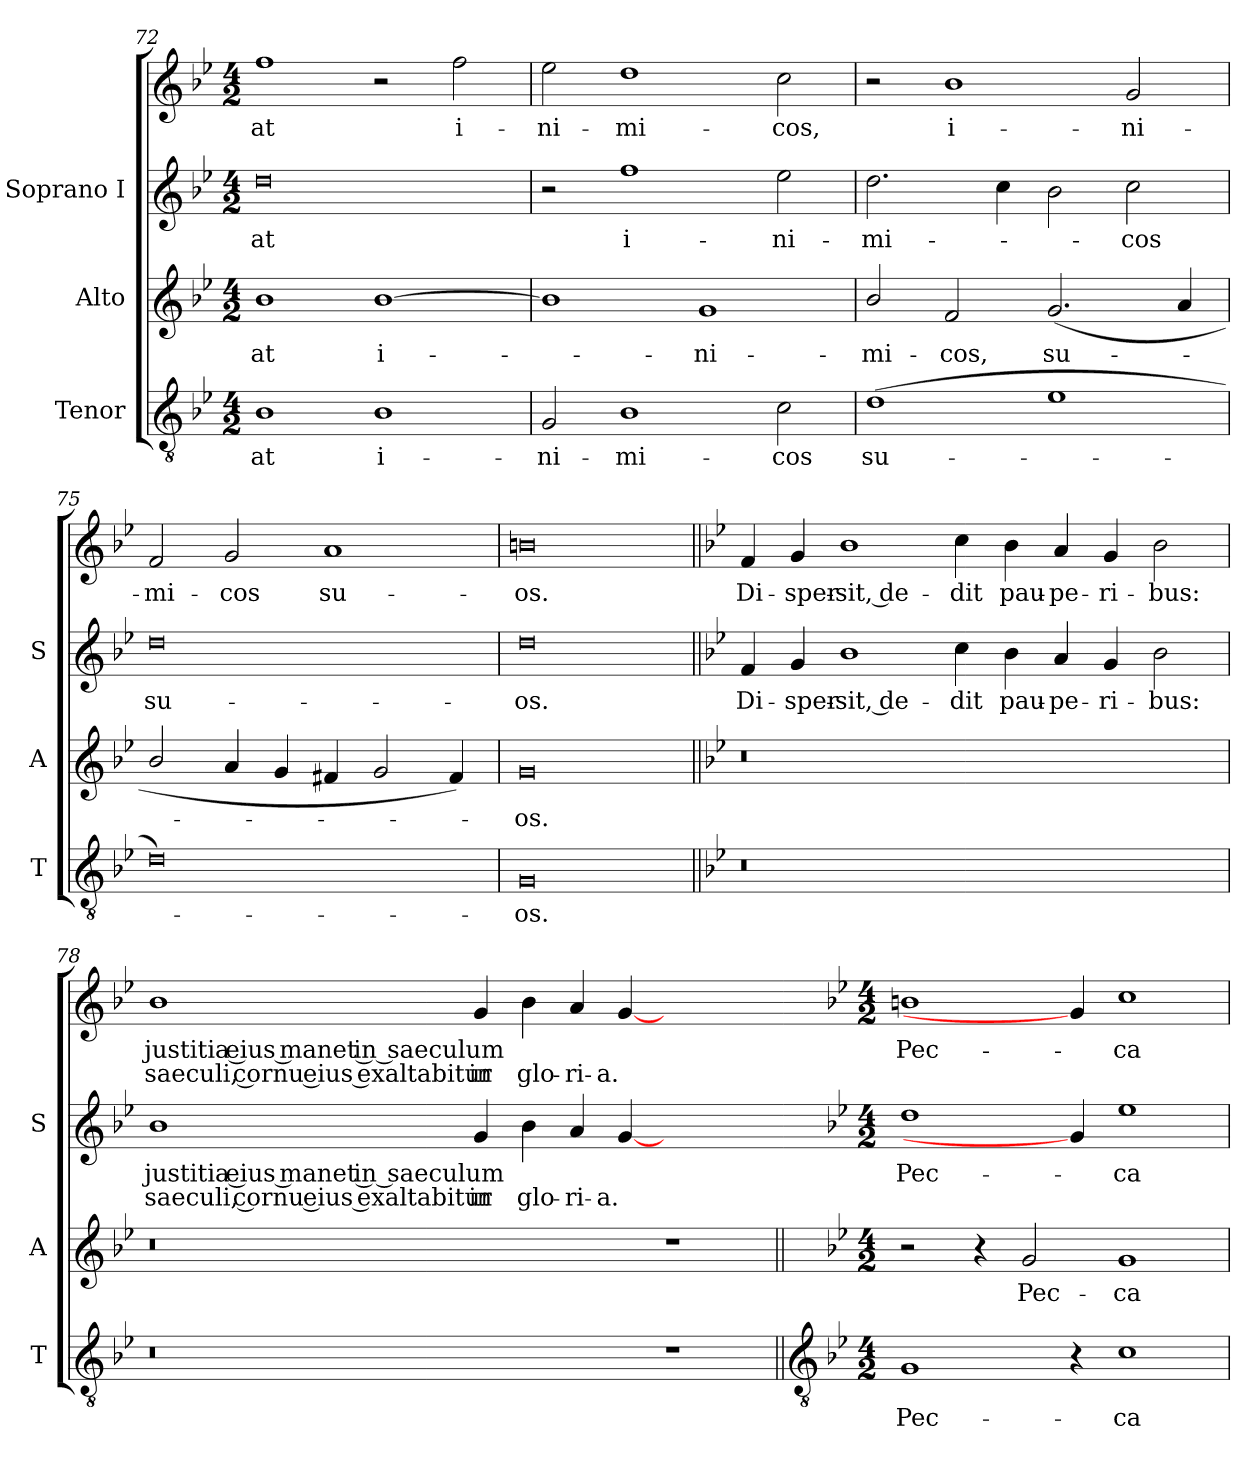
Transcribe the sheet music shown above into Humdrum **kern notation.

**kern	**text	**kern	**text	**kern	**text	**text	**kern	**text	**text
*part3	*part3	*part2	*part2	*part1	*part1	*part1	*part1	*part1	*part1
*staff4	*staff4	*staff3	*staff3	*staff2	*staff2	*staff2	*staff1	*staff1	*staff1
*I"Tenor	*	*I"Alto	*	*I"Soprano I	*	*	*	*	*
*I'T	*	*I'A	*	*I'S	*	*	*	*	*
!!LO:LB:g=z
*clefGv2	*	*clefG2	*	*clefG2	*	*	*clefG2	*	*
*k[b-e-]	*	*k[b-e-]	*	*k[b-e-]	*	*	*k[b-e-]	*	*
*B-:	*	*B-:	*	*B-:	*	*	*B-:	*	*
*M4/2	*	*M4/2	*	*M4/2	*	*	*M4/2	*	*
=72	=72	=72	=72	=72	=72	=72	=72	=72	=72
!	!LO:LY:b	!	!LO:LY:b	!	!LO:LY:b	!	!	!LO:LY:b	!
1B-	-at	1b-	-at	0dd	-at	.	1ff	-at	.
!	!LO:LY:b	!	!LO:LY:b	!	!	!	!	!	!
1B-	i-	[1b-	i-	.	.	.	2r	.	.
!	!	!	!	!	!	!	!	!LO:LY:b	!
.	.	.	.	.	.	.	2ff	i-	.
=73	=73	=73	=73	=73	=73	=73	=73	=73	=73
!	!LO:LY:b	!	!	!	!	!	!	!LO:LY:b	!
2G	-ni-	1b-]	.	2r	.	.	2ee-	ni-	.
!	!LO:LY:b	!	!	!	!LO:LY:b	!	!	!LO:LY:b	!
1B-	-mi-	.	.	1ff	i-	.	1dd	-mi-	.
!	!	!	!LO:LY:b	!	!	!	!	!	!
.	.	1g	ni-	.	.	.	.	.	.
!	!LO:LY:b	!	!	!	!LO:LY:b	!	!	!LO:LY:b	!
2c	-cos	.	.	2ee-	-ni-	.	2cc	-cos,	.
=74	=74	=74	=74	=74	=74	=74	=74	=74	=74
!	!LO:LY:b	!	!LO:LY:b	!	!LO:LY:b	!	!	!	!
(>1d	su-	2b-/	-mi-	2.dd	-mi-	.	2r	.	.
!	!	!	!LO:LY:b	!	!	!	!	!LO:LY:b	!
.	.	2f	-cos,	.	.	.	1b-	-i-	.
.	.	.	.	4cc	.	.	.	.	.
!	!	!	!LO:LY:b	!	!	!	!	!	!
1e-	.	(<2.g	su-	2b-	.	.	.	.	.
!	!	!	!	!	!LO:LY:b	!	!	!LO:LY:b	!
.	.	.	.	2cc	cos	.	2g	-ni-	.
.	.	4a/	.	.	.	.	.	.	.
=75	=75	=75	=75	=75	=75	=75	=75	=75	=75
!	!	!	!	!	!LO:LY:b	!	!	!LO:LY:b	!
0d)	.	2b-/	.	0dd	-su-	.	2f	mi-	.
!	!	!	!	!	!	!	!	!LO:LY:b	!
.	.	4a/	.	.	.	.	2g	-cos	.
.	.	4g	.	.	.	.	.	.	.
!	!	!	!	!	!	!	!	!LO:LY:b	!
.	.	4f#X	.	.	.	.	1a	su-	.
.	.	2g	.	.	.	.	.	.	.
.	.	4f#)	.	.	.	.	.	.	.
=76	=76	=76	=76	=76	=76	=76	=76	=76	=76
!	!LO:LY:b	!	!LO:LY:b	!	!LO:LY:b	!	!	!LO:LY:b	!
0G	os.	0g	os.	0dd	os.	.	0bn	-os.	.
!!LO:LB:g=z
=77||	=77||	=77||	=77||	=77||	=77||	=77||	=77||	=77||	=77||
*	*	*	*	*k[b-e-]	*	*	*k[b-e-]	*	*
*	*	*	*	*B-:	*	*	*B-:	*	*
!	!	!	!	!	!LO:LY:b	!	!	!LO:LY:b	!
0r	.	0r	.	4f	Di-	.	4f	Di-	.
!	!	!	!	!	!LO:LY:b	!	!	!LO:LY:b	!
.	.	.	.	4g	-sper-	.	4g	-sper-	.
!	!	!	!	!	!LO:LY:b	!	!	!LO:LY:b	!
.	.	.	.	1b-	-sit, de-	.	1b-	-sit, de-	.
!	!	!	!	!	!LO:LY:b	!	!	!LO:LY:b	!
.	.	.	.	4cc	-dit	.	4cc	-dit	.
!	!	!	!	!	!LO:LY:b	!	!	!LO:LY:b	!
.	.	.	.	4b-	pau-	.	4b-	pau-	.
!	!	!	!	!	!LO:LY:b	!	!	!LO:LY:b	!
1ryy	.	1ryy	.	4a	-pe-	.	4a	-pe-	.
!	!	!	!	!	!LO:LY:b	!	!	!LO:LY:b	!
.	.	.	.	4g	-ri-	.	4g	-ri-	.
!	!	!	!	!	!LO:LY:b	!	!	!LO:LY:b	!
.	.	.	.	2b-	-bus:	.	2b-	-bus:	.
=78	=78	=78	=78	=78	=78	=78	=78	=78	=78
!	!	!	!	!	!LO:LY:b	!LO:LY:b	!	!LO:LY:b	!LO:LY:b
0r	.	0r	.	1b-	justitia eius manet in saeculum	saeculi, cornu eius exaltabitur	1b-	justitia eius manet in saeculum	saeculi, cornu eius exaltabitur
!	!	!	!	!	!	!LO:LY:b	!	!	!LO:LY:b
.	.	.	.	4g	.	in	4g	.	in
!	!	!	!	!	!	!LO:LY:b	!	!	!LO:LY:b
.	.	.	.	4b-	.	glo-	4b-	.	glo-
!	!	!	!	!	!	!LO:LY:b	!	!	!LO:LY:b
.	.	.	.	4a	.	-ri-	4a	.	-ri-
!	!	!	!	!	!	!LO:LY:b	!	!	!LO:LY:b
.	.	.	.	[4g	.	-a.	[4g	.	-a.
1r	.	1r	.	1ryy	.	.	1ryy	.	.
!!LO:LB:g=z
=79||	=79-	=79||	=79-	=79-	=79-	=79-	=79-	=79-	=79-
*clefGv2	*	*	*	*	*	*	*	*	*
*k[b-e-]	*	*k[b-e-]	*	*k[b-e-]	*	*	*k[b-e-]	*	*
*B-:	*	*B-:	*	*B-:	*	*	*B-:	*	*
*M4/2	*	*M4/2	*	*M4/2	*	*	*M4/2	*	*
!	!LO:LY:b	!	!	!	!LO:LY:b	!	!	!LO:LY:b	!
1G	Pec-	2r	.	1dd	-Pec-	.	1bn	Pec-	.
.	.	4r	.	.	.	.	.	.	.
!	!	!	!LO:LY:b	!	!	!	!	!	!
.	.	2g	Pec-	.	.	.	.	.	.
4r	.	.	.	4g]	.	.	4g]	.	.
!	!LO:LY:b	!	!LO:LY:b	!	!LO:LY:b	!	!	!LO:LY:b	!
1c	-ca-	1g	-ca-	1ee-	-ca-	.	1cc	-ca-	.
=	=	=	=	=	=	=	=	=	=
*-	*-	*-	*-	*-	*-	*-	*-	*-	*-
